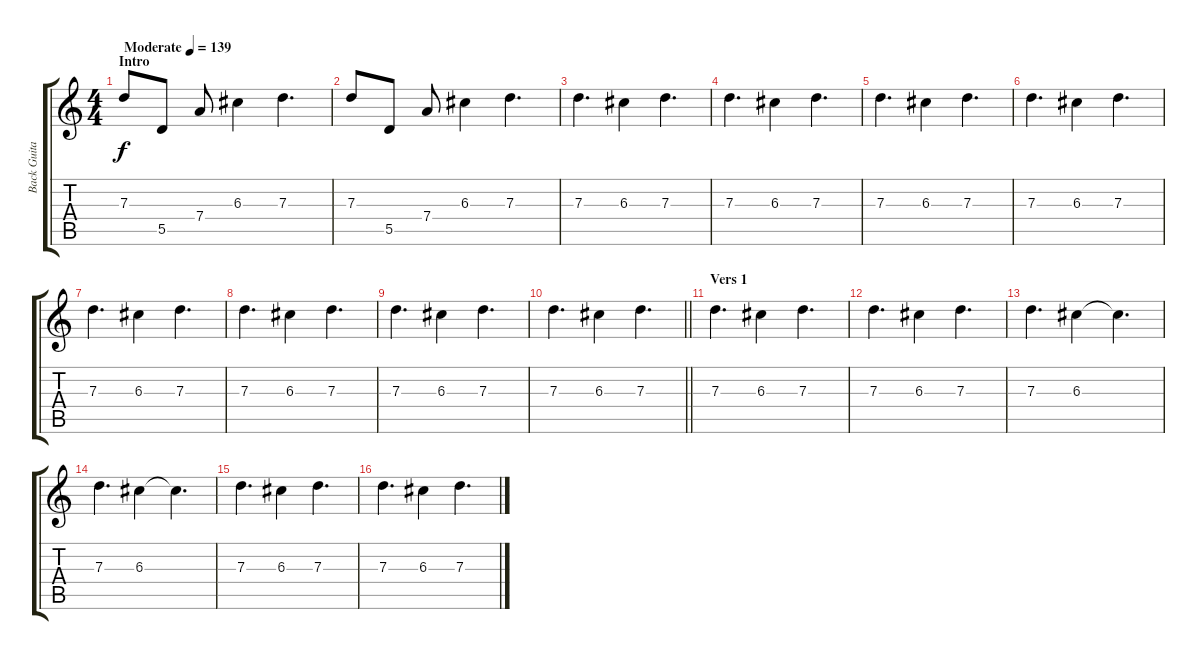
\track ("Back Guitar" "Back Guita") {instrument overdrivenguitar}
\staff {score tabs}
\tuning (E4 B3 G3 D3 A2 E2) {hide}
\ts (4 4)
\section ("" "Intro")
\tempo (139 "Moderate")
\clef g2
\ks c
7.3.8{dy f instrument overdrivenguitar} 5.5.8 7.4.8 6.3.4 7.3.4{d} |
7.3.8 5.5.8 7.4.8 6.3.4 7.3.4{d} |
7.3.4{d} 6.3.4 7.3.4{d} |
7.3.4{d} 6.3.4 7.3.4{d} |
7.3.4{d} 6.3.4 7.3.4{d} |
7.3.4{d} 6.3.4 7.3.4{d} |
7.3.4{d} 6.3.4 7.3.4{d} |
7.3.4{d} 6.3.4 7.3.4{d} |
7.3.4{d} 6.3.4 7.3.4{d} |
\barLineRight lightlight
7.3.4{d} 6.3.4 7.3.4{d} |
\section ("" "Vers 1")
7.3.4{d} 6.3.4 7.3.4{d} |
7.3.4{d} 6.3.4 7.3.4{d} |
7.3.4{d} 6.3.4 6.3{t}.4{d} |
7.3.4{d} 6.3.4 6.3{t}.4{d} |
7.3.4{d} 6.3.4 7.3.4{d} |
7.3.4{d} 6.3.4 7.3.4{d}
